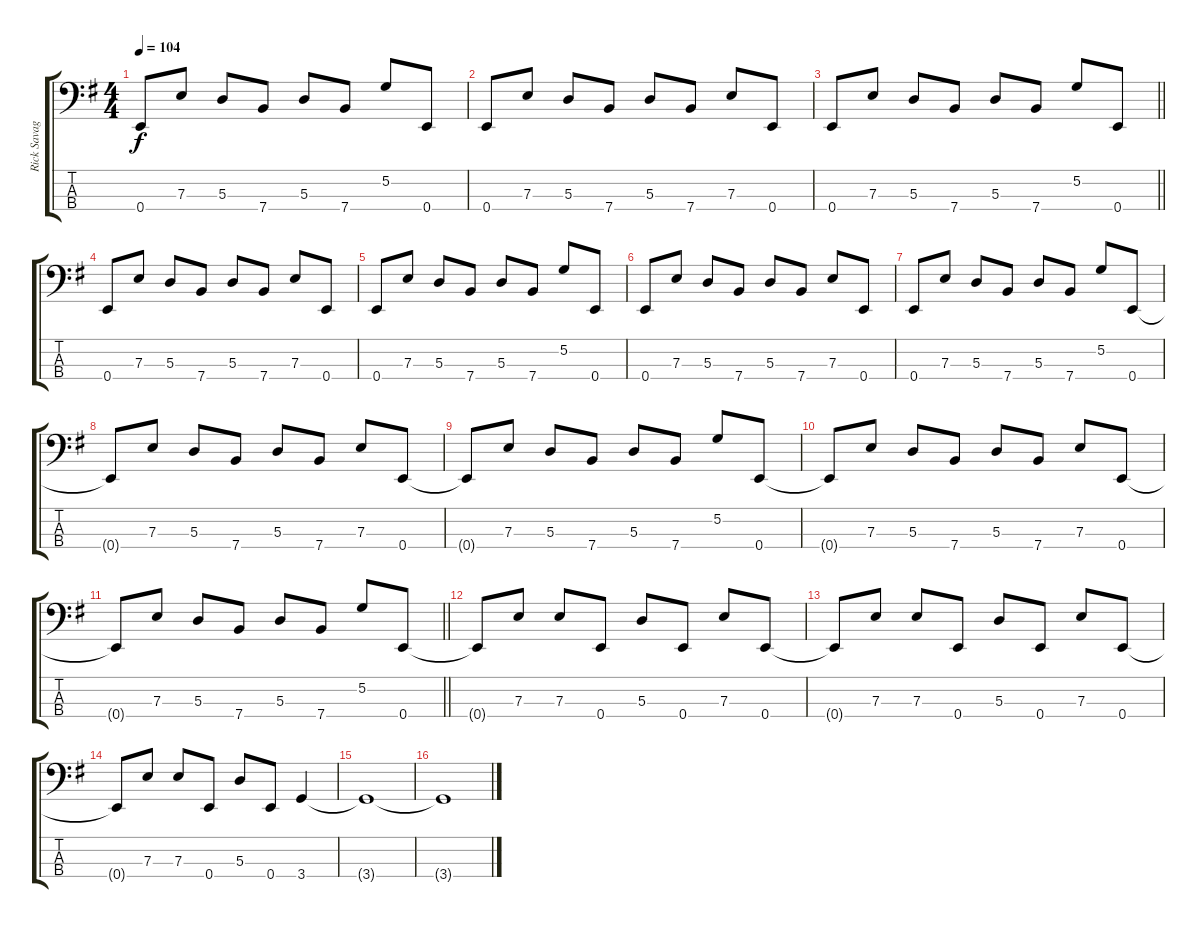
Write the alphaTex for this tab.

\track ("Rick Savage" "Rick Savag") {instrument electricbasspick}
\staff {score tabs}
\tuning (G2 D2 A1 E1) {hide}
\ts (4 4)
\tempo 104
\clef f4
\ks eminor
0.4.8{dy f} 7.3.8 5.3.8 7.4.8 5.3.8 7.4.8 5.2.8 0.4.8 |
0.4.8 7.3.8 5.3.8 7.4.8 5.3.8 7.4.8 7.3.8 0.4.8 |
\barLineRight lightlight
0.4.8 7.3.8 5.3.8 7.4.8 5.3.8 7.4.8 5.2.8 0.4.8 |
0.4.8 7.3.8 5.3.8 7.4.8 5.3.8 7.4.8 7.3.8 0.4.8 |
0.4.8 7.3.8 5.3.8 7.4.8 5.3.8 7.4.8 5.2.8 0.4.8 |
0.4.8 7.3.8 5.3.8 7.4.8 5.3.8 7.4.8 7.3.8 0.4.8 |
0.4.8 7.3.8 5.3.8 7.4.8 5.3.8 7.4.8 5.2.8 0.4.8 |
0.4{t}.8 7.3.8 5.3.8 7.4.8 5.3.8 7.4.8 7.3.8 0.4.8 |
0.4{t}.8 7.3.8 5.3.8 7.4.8 5.3.8 7.4.8 5.2.8 0.4.8 |
0.4{t}.8 7.3.8 5.3.8 7.4.8 5.3.8 7.4.8 7.3.8 0.4.8 |
\barLineRight lightlight
0.4{t}.8 7.3.8 5.3.8 7.4.8 5.3.8 7.4.8 5.2.8 0.4.8 |
0.4{t}.8 7.3.8 7.3.8 0.4.8 5.3.8 0.4.8 7.3.8 0.4.8 |
0.4{t}.8 7.3.8 7.3.8 0.4.8 5.3.8 0.4.8 7.3.8 0.4.8 |
0.4{t}.8 7.3.8 7.3.8 0.4.8 5.3.8 0.4.8 3.4.4 |
3.4{t}.1 |
3.4{t}.1
